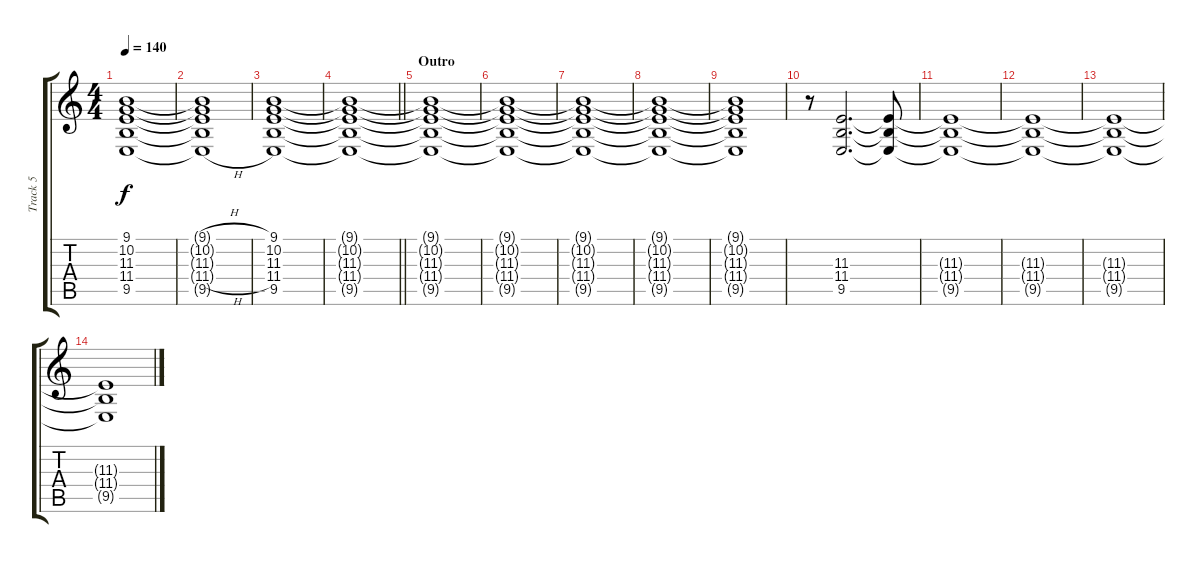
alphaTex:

\track ("Track 5" "Track 5") {instrument synthstrings1}
\staff {score tabs}
\tuning (D4 A3 F3 C3 G2 C2) {hide}
\ts (4 4)
\tempo 140
\clef g2
\ks c
(9.1 10.2 11.3 11.4 9.5).1{dy f} |
(9.1{h t} 10.2{h t} 11.3{h t} 11.4{h t} 9.5{h t}).1 |
(9.1 10.2 11.3 11.4 9.5).1 |
\barLineRight lightlight
(9.1{t} 10.2{t} 11.3{t} 11.4{t} 9.5{t}).1 |
\section ("" "Outro")
(9.1{t} 10.2{t} 11.3{t} 11.4{t} 9.5{t}).1 |
(9.1{t} 10.2{t} 11.3{t} 11.4{t} 9.5{t}).1 |
(9.1{t} 10.2{t} 11.3{t} 11.4{t} 9.5{t}).1{volume 0} |
(9.1{t} 10.2{t} 11.3{t} 11.4{t} 9.5{t}).1 |
(9.1{t} 10.2{t} 11.3{t} 11.4{t} 9.5{t}).1 |
r.8 (11.3 11.4 9.5).2{d volume 11} (11.3{t} 11.4{t} 9.5{t}).8{volume 0} |
(11.3{t} 11.4{t} 9.5{t}).1 |
(11.3{t} 11.4{t} 9.5{t}).1 |
(11.3{t} 11.4{t} 9.5{t}).1 |
(11.3{t} 11.4{t} 9.5{t}).1
